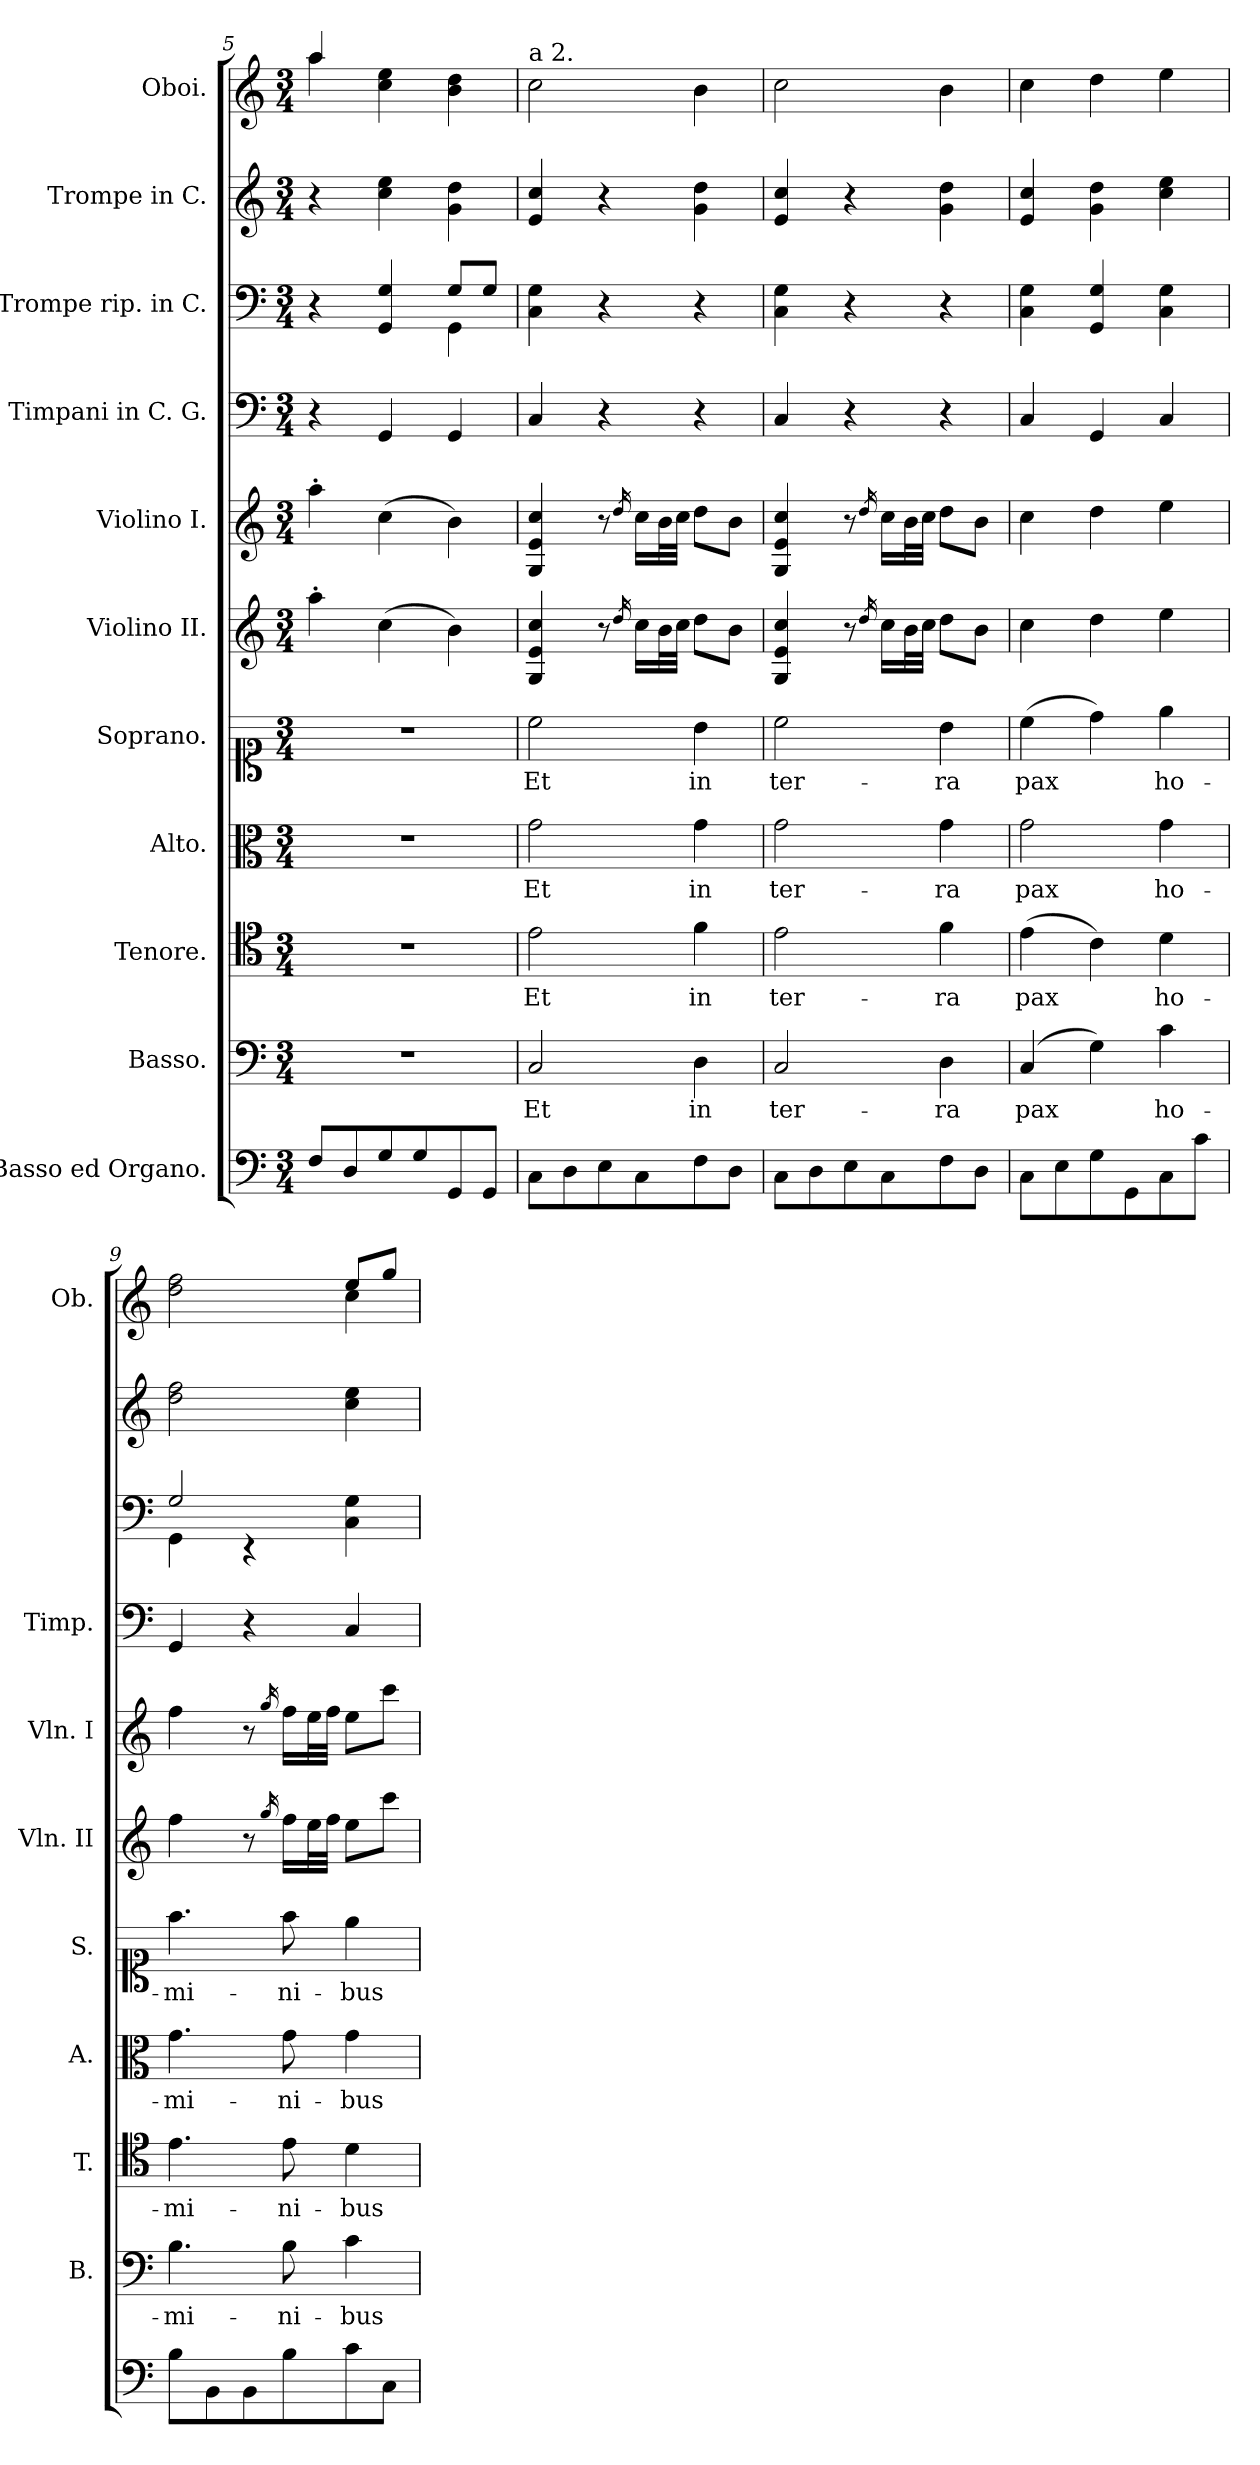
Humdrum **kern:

**kern	**kern	**text	**kern	**text	**kern	**text	**kern	**text	**kern	**kern	**kern	**kern	**kern	**kern
*part11	*part10	*part10	*part9	*part9	*part8	*part8	*part7	*part7	*part6	*part5	*part4	*part3	*part2	*part1
*staff11	*staff10	*staff10	*staff9	*staff9	*staff8	*staff8	*staff7	*staff7	*staff6	*staff5	*staff4	*staff3	*staff2	*staff1
*I"Basso ed  Organo.	*I"Basso.	*	*I"Tenore.	*	*I"Alto.	*	*I"Soprano.	*	*I"Violino II.	*I"Violino I.	*I"Timpani in C. G.	*I"Trompe rip. in C.	*I"Trompe in C.	*I"Oboi.
*	*I'B.	*	*I'T.	*	*I'A.	*	*I'S.	*	*I'Vln. II	*I'Vln. I	*I'Timp.	*	*	*I'Ob.
*clefF4	*clefF4	*	*clefC4	*	*clefC3	*	*clefC1	*	*clefG2	*clefG2	*clefF4	*clefF4	*clefG2	*clefG2
*k[]	*k[]	*	*k[]	*	*k[]	*	*k[]	*	*k[]	*k[]	*k[]	*k[]	*k[]	*k[]
*M3/4	*M3/4	*	*M3/4	*	*M3/4	*	*M3/4	*	*M3/4	*M3/4	*M3/4	*M3/4	*M3/4	*M3/4
=5	=5	=5	=5	=5	=5	=5	=5	=5	=5	=5	=5	=5	=5	=5
*	*	*	*	*	*	*	*	*	*	*	*	*^	*	*^
8F/L	2.r	.	2.r	.	2.r	.	2.r	.	4aa'\	4aa'\	4r	4r	2ryy	4r	4aa/	4aa\
8D/	.	.	.	.	.	.	.	.	.	.	.	.	.	.	.	.
8G/	.	.	.	.	.	.	.	.	(>4cc\	(>4cc\	4GG/	4GG/ 4G/	.	4cc\ 4ee\	4cc\ 4ee\	2ryy
8G/	.	.	.	.	.	.	.	.	.	.	.	.	.	.	.	.
8GG/	.	.	.	.	.	.	.	.	4b\)	4b\)	4GG/	8G/L	4GG\	4g\ 4dd\	4b\ 4dd\	.
8GG/J	.	.	.	.	.	.	.	.	.	.	.	8G/J	.	.	.	.
*	*	*	*	*	*	*	*	*	*	*	*	*v	*v	*	*v	*v
=6	=6	=6	=6	=6	=6	=6	=6	=6	=6	=6	=6	=6	=6	=6
!	!	!	!	!	!	!	!	!	!	!	!	!	!	!LO:TX:a:t=a 2.
!	!	!LO:LY:b	!	!LO:LY:b	!	!LO:LY:b	!	!LO:LY:b	!	!	!	!	!	!
8C\L	2C/	Et	2e\	Et	2g\	Et	2cc\	Et	4G/ 4e/ 4cc/	4G/ 4e/ 4cc/	4C/	4C\ 4G\	4e/ 4cc/	2cc\
8D\	.	.	.	.	.	.	.	.	.	.	.	.	.	.
8E\	.	.	.	.	.	.	.	.	8r	8r	4r	4r	4r	.
.	.	.	.	.	.	.	.	.	16qdd/	16qdd/	.	.	.	.
8C\	.	.	.	.	.	.	.	.	16cc\LL	16cc\LL	.	.	.	.
.	.	.	.	.	.	.	.	.	32b\L	32b\L	.	.	.	.
.	.	.	.	.	.	.	.	.	32cc\JJJ	32cc\JJJ	.	.	.	.
!	!	!LO:LY:b	!	!LO:LY:b	!	!LO:LY:b	!	!LO:LY:b	!	!	!	!	!	!
8F\	4D\	in	4f\	in	4g\	in	4b\	in	8dd\L	8dd\L	4r	4r	4g\ 4dd\	4b\
8D\J	.	.	.	.	.	.	.	.	8b\J	8b\J	.	.	.	.
=7	=7	=7	=7	=7	=7	=7	=7	=7	=7	=7	=7	=7	=7	=7
!	!	!LO:LY:b	!	!LO:LY:b	!	!LO:LY:b	!	!LO:LY:b	!	!	!	!	!	!
8C\L	2C/	ter-	2e\	ter-	2g\	ter-	2cc\	ter-	4G/ 4e/ 4cc/	4G/ 4e/ 4cc/	4C/	4C\ 4G\	4e/ 4cc/	2cc\
8D\	.	.	.	.	.	.	.	.	.	.	.	.	.	.
8E\	.	.	.	.	.	.	.	.	8r	8r	4r	4r	4r	.
.	.	.	.	.	.	.	.	.	16qdd/	16qdd/	.	.	.	.
8C\	.	.	.	.	.	.	.	.	16cc\LL	16cc\LL	.	.	.	.
.	.	.	.	.	.	.	.	.	32b\L	32b\L	.	.	.	.
.	.	.	.	.	.	.	.	.	32cc\JJJ	32cc\JJJ	.	.	.	.
!	!	!LO:LY:b	!	!LO:LY:b	!	!LO:LY:b	!	!LO:LY:b	!	!	!	!	!	!
8F\	4D\	-ra	4f\	-ra	4g\	-ra	4b\	-ra	8dd\L	8dd\L	4r	4r	4g\ 4dd\	4b\
8D\J	.	.	.	.	.	.	.	.	8b\J	8b\J	.	.	.	.
!!LO:LB:g=z
=8	=8	=8	=8	=8	=8	=8	=8	=8	=8	=8	=8	=8	=8	=8
!	!	!LO:LY:b	!	!LO:LY:b	!	!LO:LY:b	!	!LO:LY:b	!	!	!	!	!	!
8C\L	(>4C/	pax	(>4e\	pax	2g\	pax	(>4cc\	pax	4cc\	4cc\	4C/	4C\ 4G\	4e/ 4cc/	4cc\
8E\	.	.	.	.	.	.	.	.	.	.	.	.	.	.
8G\	4G\)	.	4c\)	.	.	.	4dd\)	.	4dd\	4dd\	4GG/	4GG/ 4G/	4g\ 4dd\	4dd\
8GG\	.	.	.	.	.	.	.	.	.	.	.	.	.	.
!	!	!LO:LY:b	!	!LO:LY:b	!	!LO:LY:b	!	!LO:LY:b	!	!	!	!	!	!
8C\	4c\	ho-	4d\	ho-	4g\	ho-	4ee\	ho-	4ee\	4ee\	4C/	4C\ 4G\	4cc\ 4ee\	4ee\
8c\J	.	.	.	.	.	.	.	.	.	.	.	.	.	.
=9	=9	=9	=9	=9	=9	=9	=9	=9	=9	=9	=9	=9	=9	=9
!	!	!LO:LY:b	!	!LO:LY:b	!	!LO:LY:b	!	!LO:LY:b	!	!	!	!	!	!
*	*	*	*	*	*	*	*	*	*	*	*	*^	*	*^
8B\L	4.B\	-mi-	4.e\	-mi-	4.g\	-mi-	4.ff\	-mi-	4ff\	4ff\	4GG/	2G/	4GG\	2dd\ 2ff\	2dd\ 2ff\	2ryy
8BB\	.	.	.	.	.	.	.	.	.	.	.	.	.	.	.	.
8BB\	.	.	.	.	.	.	.	.	8r	8r	4r	.	4r	.	.	.
.	.	.	.	.	.	.	.	.	16qgg/	16qgg/	.	.	.	.	.	.
!	!	!LO:LY:b	!	!LO:LY:b	!	!LO:LY:b	!	!LO:LY:b	!	!	!	!	!	!	!	!
8B\	8B\	-ni-	8e\	-ni-	8g\	-ni-	8ff\	-ni-	16ff\LL	16ff\LL	.	.	.	.	.	.
.	.	.	.	.	.	.	.	.	32ee\L	32ee\L	.	.	.	.	.	.
.	.	.	.	.	.	.	.	.	32ff\JJJ	32ff\JJJ	.	.	.	.	.	.
!	!	!LO:LY:b	!	!LO:LY:b	!	!LO:LY:b	!	!LO:LY:b	!	!	!	!	!	!	!	!
8c\	4c\	-bus	4d\	-bus	4g\	-bus	4ee\	-bus	8ee\L	8ee\L	4C/	4C\ 4G\	4ryy	4cc\ 4ee\	8ee/L	4cc\
8C\J	.	.	.	.	.	.	.	.	8ccc\J	8ccc\J	.	.	.	.	8gg/J	.
*	*	*	*	*	*	*	*	*	*	*	*	*v	*v	*	*v	*v
=	=	=	=	=	=	=	=	=	=	=	=	=	=	=
*-	*-	*-	*-	*-	*-	*-	*-	*-	*-	*-	*-	*-	*-	*-
